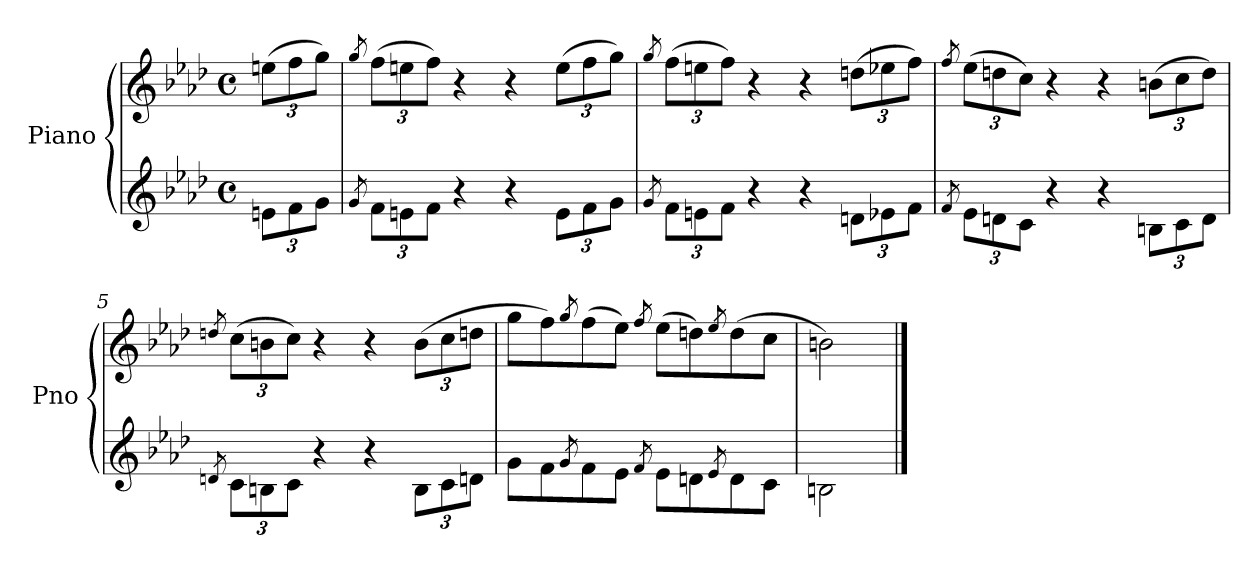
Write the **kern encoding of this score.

**kern	**kern
*part1	*part1
*staff2	*staff1
*I"Piano	*
*I'Pno	*
*clefG2	*clefG2
*k[b-e-a-d-]	*k[b-e-a-d-]
*M4/4	*M4/4
*met(c)	*met(c)
*Xbrackettup	*Xbrackettup
=1	=1
12en\L	(>12een\L
12f\	12ff\
12g\J	12gg\J)
=2	=2
8qg/	8qgg/
12f\L	(>12ff\L
12en\	12een\
12f\J	12ff\J)
4r	4r
4r	4r
12e\L	(>12ee\L
12f\	12ff\
12g\J	12gg\J)
!!LO:LB:g=z
=3	=3
8qg/	8qgg/
12f\L	(>12ff\L
12en\	12een\
12f\J	12ff\J)
4r	4r
4r	4r
12dn\L	(>12ddn\L
12e-X\	12ee-X\
12f\J	12ff\J)
=4	=4
8qf/	8qff/
12e-\L	(>12ee-\L
12dn\	12ddn\
12c\J	12cc\J)
4r	4r
4r	4r
12Bn\L	(>12bn\L
12c\	12cc\
12d\J	12dd\J)
=5	=5
8qdn/	8qddn/
12c\L	(>12cc\L
12Bn\	12bn\
12c\J	12cc\J)
4r	4r
4r	4r
12B\L	(>12b\L
12c\	12cc\
12d\J	12dd\J
!!LO:LB:g=z
=6	=6
8g\L	8gg\L
8f\	8ff\)
8qg/	8qgg/
8f\	(>8ff\
8e-\J	8ee-\J)
8qf/	8qff/
8e-\L	(>8ee-\L
8dn\	8ddn\)
8qe-/	8qee-/
8d\	(>8dd\
8c\J	8cc\J
=7	=7
2Bn\	2bn\)
==	==
*-	*-
